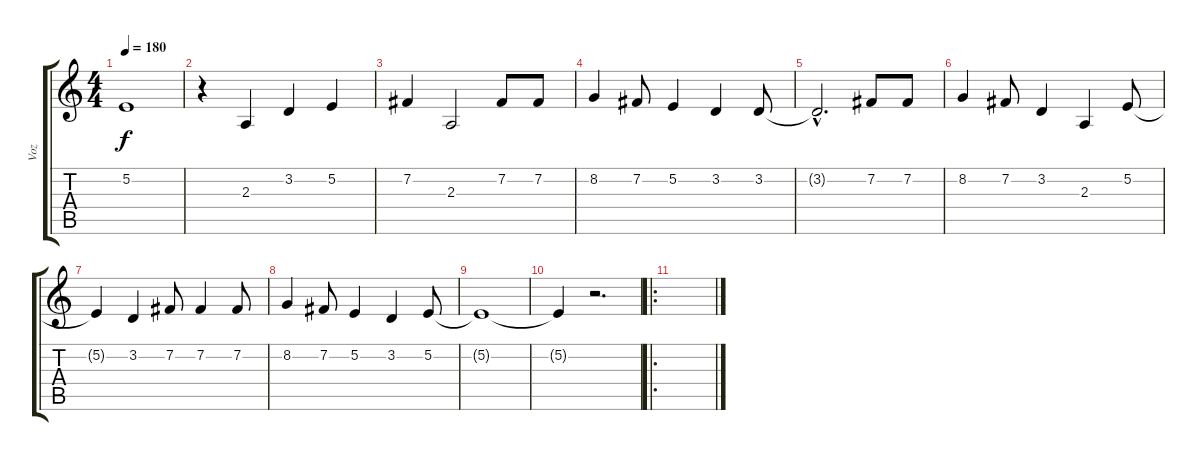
\track ("Voz" "Voz") {instrument lead6voice}
\staff {score tabs}
\tuning (E4 B3 G3 D3 A2 E2) {hide}
\ts (4 4)
\tempo 180
\clef g2
\ks c
5.2{t}.1{dy f} |
r.4 2.3.4 3.2.4 5.2.4 |
7.2.4 2.3.2 7.2.8 7.2.8 |
8.2.4 7.2.8 5.2.4 3.2.4 3.2.8 |
3.2{hac t}.2{d} 7.2.8 7.2.8 |
8.2.4 7.2.8 3.2.4 2.3.4 5.2.8 |
5.2{t}.4 3.2.4 7.2.8 7.2.4 7.2.8 |
8.2.4 7.2.8 5.2.4 3.2.4 5.2.8 |
5.2{t}.1 |
5.2{t}.4 r.2{d} |
\ro
